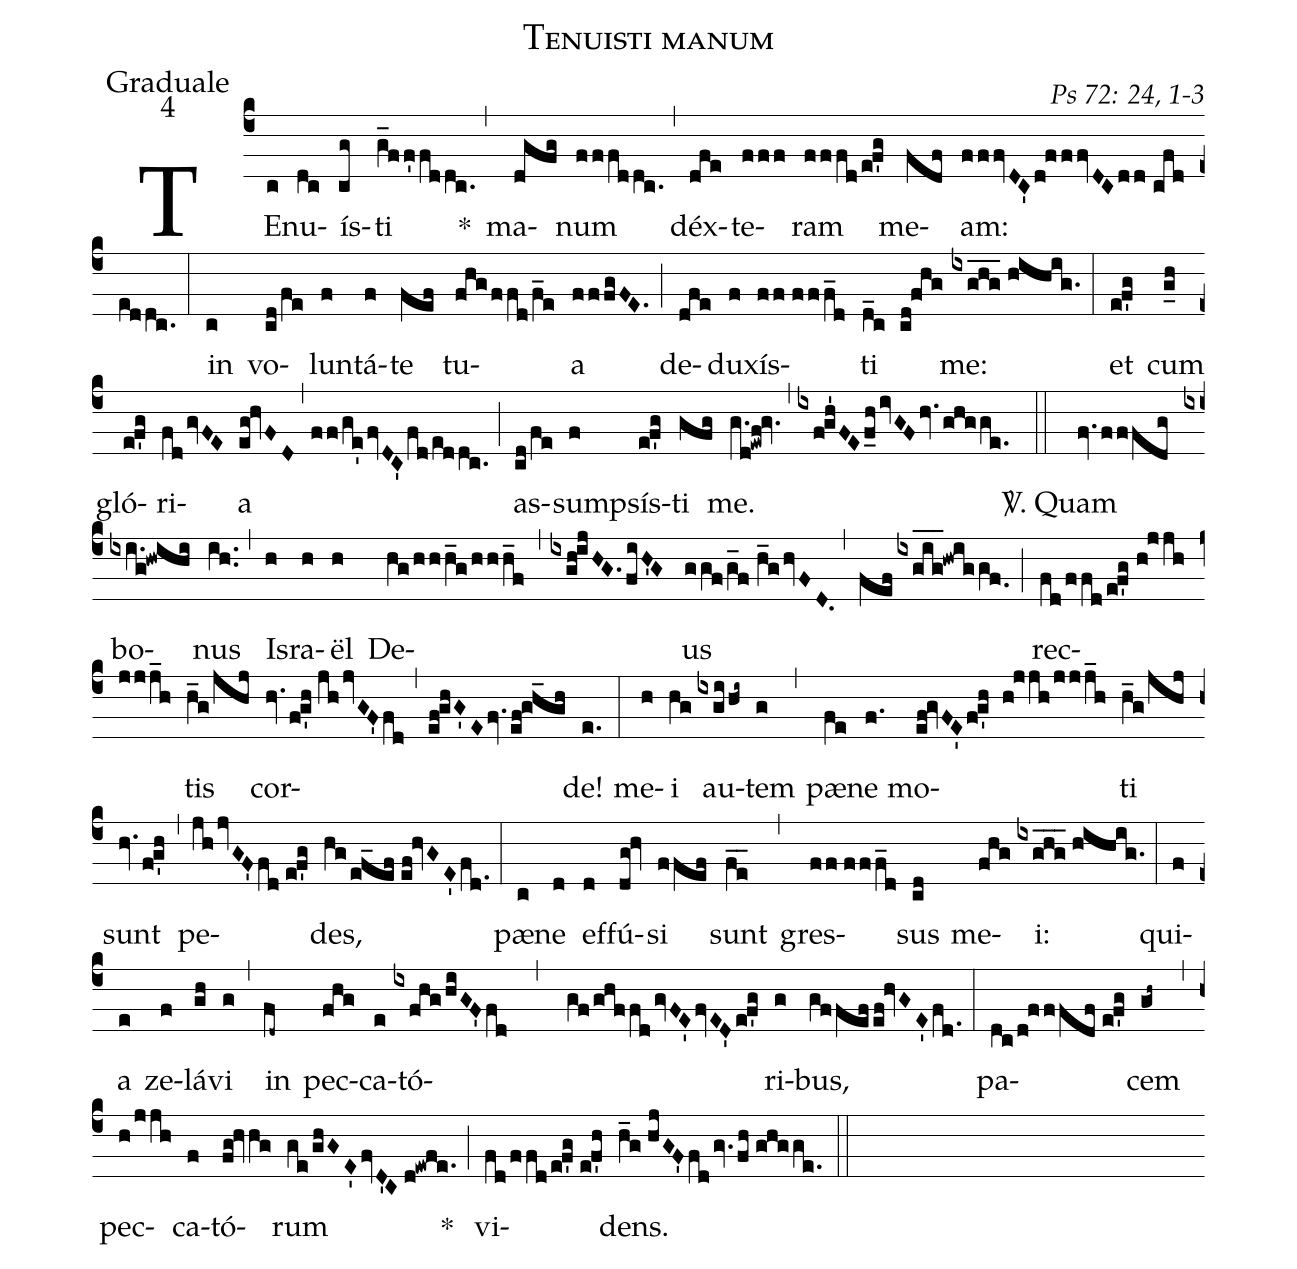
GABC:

name: Tenuisti manum;
office-part: Graduale;
mode: 4;
commentary: Ps 72: 24, 1-3;
%%
(c4) TE(c)nu(dc)ís(cg)ti(g_ff'fddc.) *(,) ma(dgfg)num(fffddc.) (,) déx(dfe)te(fff)ram(fffd/e!f'g) me(fdf)am:(fffvDC'/d!fffvDC/dd//cfd/eddc.) (:)
in(c) vo(cd/fe)lun(f)tá(f)te(fef) tu(fhg/ffd/f_e)a(fffgFE.) (;) de(dfe)du(f)xís(ff//fff_d)ti(d_c cd!fhg) me:(ixghg___//hihig.) (:)
et(e!f'g) cum(g_h) gló(e!f'g)ri(fdgvFE)a(eg!hvFD,ff/ge'fvDC'fd/eddc.) (;) as(cd/fe)sump(f)sís(e!f'g)ti(gfg) me.(g.d!ewf!gv.) (,) (ixf!gh'FEf_h/ivGFhv.ghgge.) (::)
<sp>V/</sp>. Quam(fv.fffdg) bo(ixi.g!hwihi)nus(ih..) (,) Is(h)ra(h)ël(h) De(hg/hhh_g/hhh_f)(,)(ixgh!ijHG.fiH'G)us(ggf/g_f//h_g/hvFD.) (,) (fef/ixgig___!hwiggf.0) (;) rec(fd/ffd/e!f'g//h!jjh/jjj_h)tis(h_g/jhj) cor(hv.f!g'h//jhjvGF'fd)(,)(ef!ghG'E/fv.ef!gh_gh)de!(e.) (:)
me(h)i(hg) au(ixgi/hi~)tem(g) (,) pæ(fe)ne(f.) mo(ef!gvFE'f!g'h h!jjh/jjj_h)ti(h_g/jhj) sunt(hv.f!g'h) (,) pe(jh/jvGF'fd//e!f'g)des,(hg/ef_ef//ef!hvGE'fd.) (:)
pæ(c)ne(d) ef(d)fú(dg!hv)si(ffef) sunt(fe__) (,) gres(ff//fff_d)sus(cd) me(fhg)i:(ixghg___//hihig.) (:)
qui(f)a(e) ze(f)lá(gh)vi(g) (,) in(fd~) pec(fhg)ca(e)tó(ixfhg/hiGF'/fd , gf/ghffd/gvFE'/fvED'/e!f'g)ri(g)bus,(gffef/ef!hvGE'fd.) (:)
pa(dc/d!fffdf//e!f'g)cem(gh~) (,) pec(h/jjh)ca(f)tó(fg!hvhg)rum(ge/ghGE'fvD'C//d!ewfe.) *(;) vi(fd/ffd/e!f'g//e!f'h)dens.(h_g//hjGF'fdgv.fh//ghgge.) (::)
